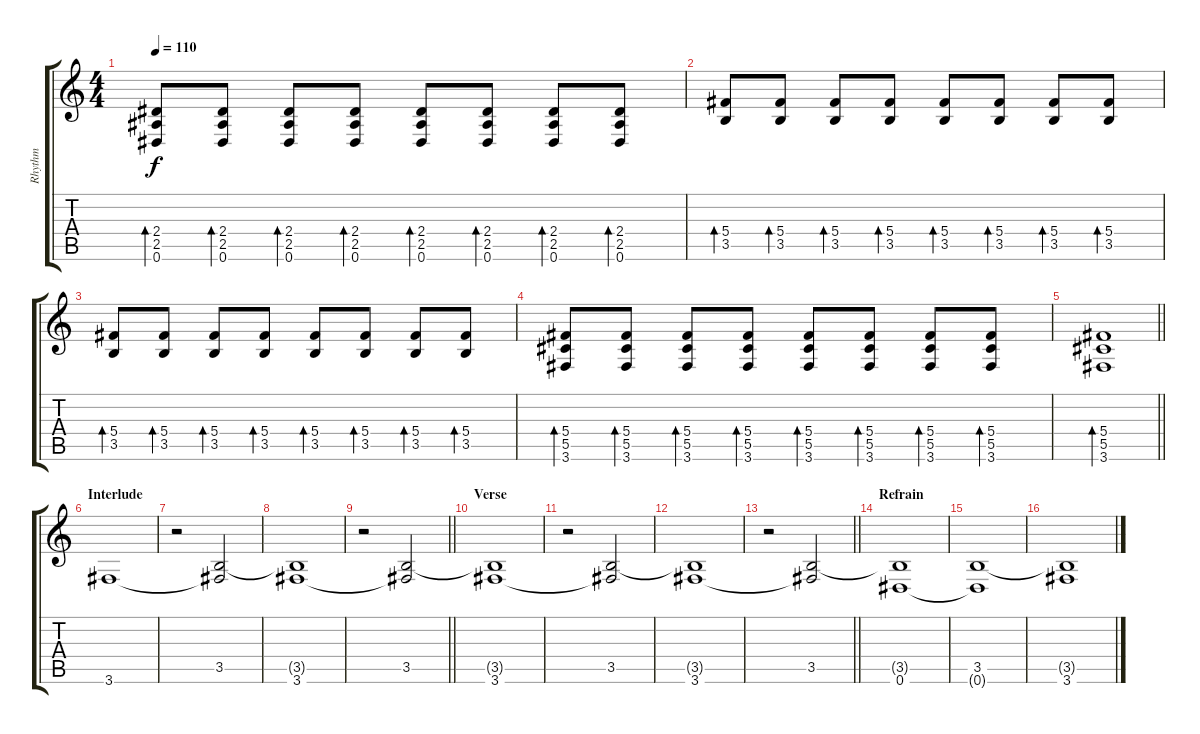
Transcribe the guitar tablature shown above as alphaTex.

\track ("Rhythm" "Rhythm") {instrument electricguitarjazz}
\staff {score tabs}
\tuning (Eb4 Bb3 Gb3 Db3 Ab2 Eb2) {hide}
\ts (4 4)
\tempo 110
\clef g2
\ks c
(2.4 2.5 0.6).8{bd 60 dy f} (2.4 2.5 0.6).8{bd 60} (2.4 2.5 0.6).8{bd 60} (2.4 2.5 0.6).8{bd 60} (2.4 2.5 0.6).8{bd 60} (2.4 2.5 0.6).8{bd 60} (2.4 2.5 0.6).8{bd 60} (2.4 2.5 0.6).8{bd 60} |
(5.4 3.5).8{bd 60} (5.4 3.5).8{bd 60} (5.4 3.5).8{bd 60} (5.4 3.5).8{bd 60} (5.4 3.5).8{bd 60} (5.4 3.5).8{bd 60} (5.4 3.5).8{bd 60} (5.4 3.5).8{bd 60} |
(5.4 3.5).8{bd 60} (5.4 3.5).8{bd 60} (5.4 3.5).8{bd 60} (5.4 3.5).8{bd 60} (5.4 3.5).8{bd 60} (5.4 3.5).8{bd 60} (5.4 3.5).8{bd 60} (5.4 3.5).8{bd 60} |
(5.4 5.5 3.6).8{bd 60} (5.4 5.5 3.6).8{bd 60} (5.4 5.5 3.6).8{bd 60} (5.4 5.5 3.6).8{bd 60} (5.4 5.5 3.6).8{bd 60} (5.4 5.5 3.6).8{bd 60} (5.4 5.5 3.6).8{bd 60} (5.4 5.5 3.6).8{bd 60} |
\barLineRight lightlight
(5.4 5.5 3.6).1{bd 60} |
\section ("" "Interlude")
3.6.1{instrument electricguitarjazz} |
r.2 (3.5 3.6{t}).2 |
(3.5{t} 3.6).1 |
\barLineRight lightlight
r.2 (3.5 3.6{t}).2 |
\section ("" "Verse")
(3.5{t} 3.6).1 |
r.2 (3.5 3.6{t}).2 |
(3.5{t} 3.6).1 |
\barLineRight lightlight
r.2 (3.5 3.6{t}).2 |
\section ("" "Refrain")
(3.5{t} 0.6).1 |
(3.5 0.6{t}).1 |
(3.5{t} 3.6).1
